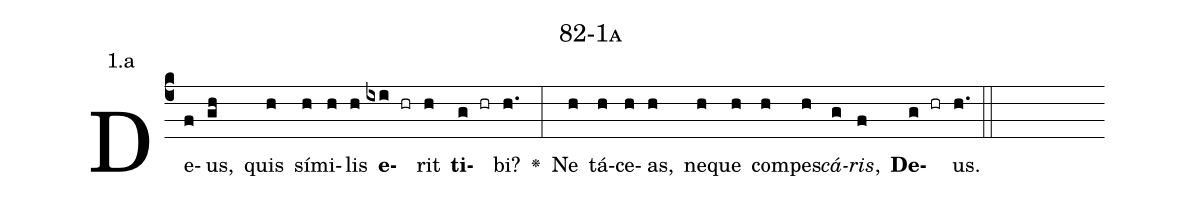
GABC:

name: 82-1a;
annotation: 1.a;
%%
(c4)De(f)us,(gh) quis(h) sí(h)mi(h)lis(h) <b>e</b>(ixi hr)rit(h) <b>ti</b>(g hr)bi?(h.) <v>\greheightstar</v>(:) Ne(h) tá(h)ce(h)as,(h) ne(h)que(h) com(h)pes(h)<i>cá</i>(g)<i>ris</i>,(f) <b>De</b>(g hr)us.(h.) (::)


%E(h) u(h) o(g) u(f) a(g) e.(h.) (::)
